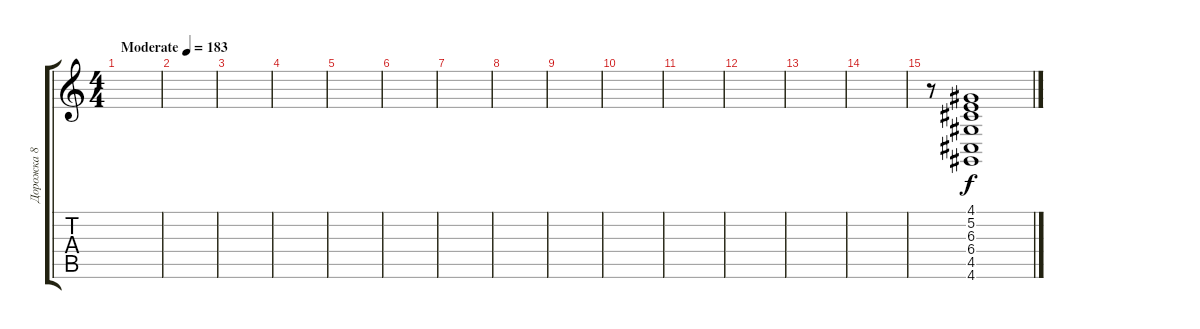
\track ("Дорожка 8" "Дорожка 8") {instrument pad8sweep}
\staff {score tabs}
\tuning (E4 B3 G3 D3 A2 E2) {hide}
\ts (4 4)
\tempo (183 "Moderate")
\clef g2
\ks c
|
|
|
|
|
|
|
|
|
|
|
|
|
|
r.8 (4.1 5.2 6.3 6.4 4.5 4.6).1
